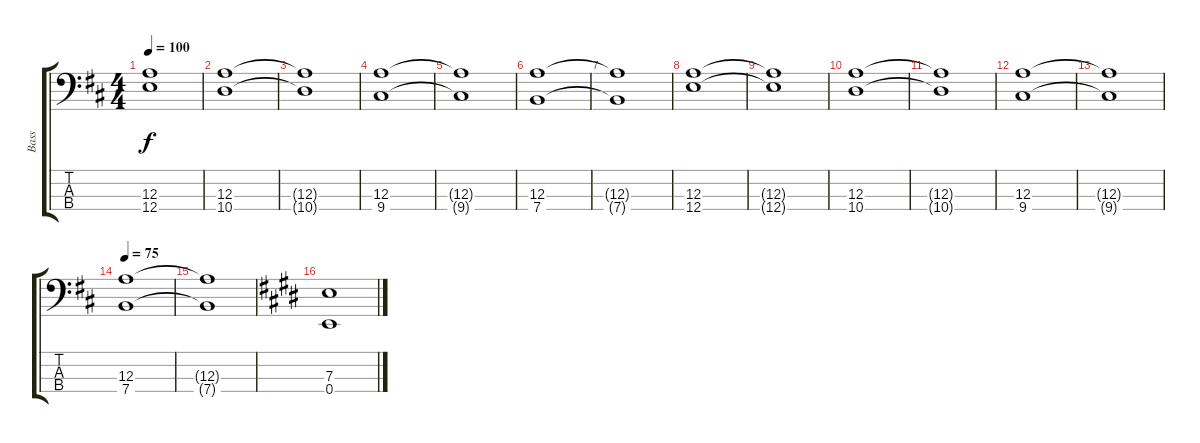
\track ("Bass" "Bass") {instrument electricbasspick}
\staff {score tabs}
\tuning (G2 D2 A1 E1) {hide}
\ts (4 4)
\tempo 100
\clef f4
\ks d
(12.3{t} 12.4{t}).1{dy f} |
(12.3 10.4).1 |
(12.3{t} 10.4{t}).1 |
(12.3 9.4).1 |
(12.3{t} 9.4{t}).1 |
(12.3 7.4).1 |
(12.3{t} 7.4{t}).1 |
(12.3 12.4).1 |
(12.3{t} 12.4{t}).1 |
(12.3 10.4).1 |
(12.3{t} 10.4{t}).1 |
(12.3 9.4).1 |
(12.3{t} 9.4{t}).1 |
\tempo 75
(12.3 7.4).1 |
(12.3{t} 7.4{t}).1 |
\ks c#minor
(7.3 0.4).1
